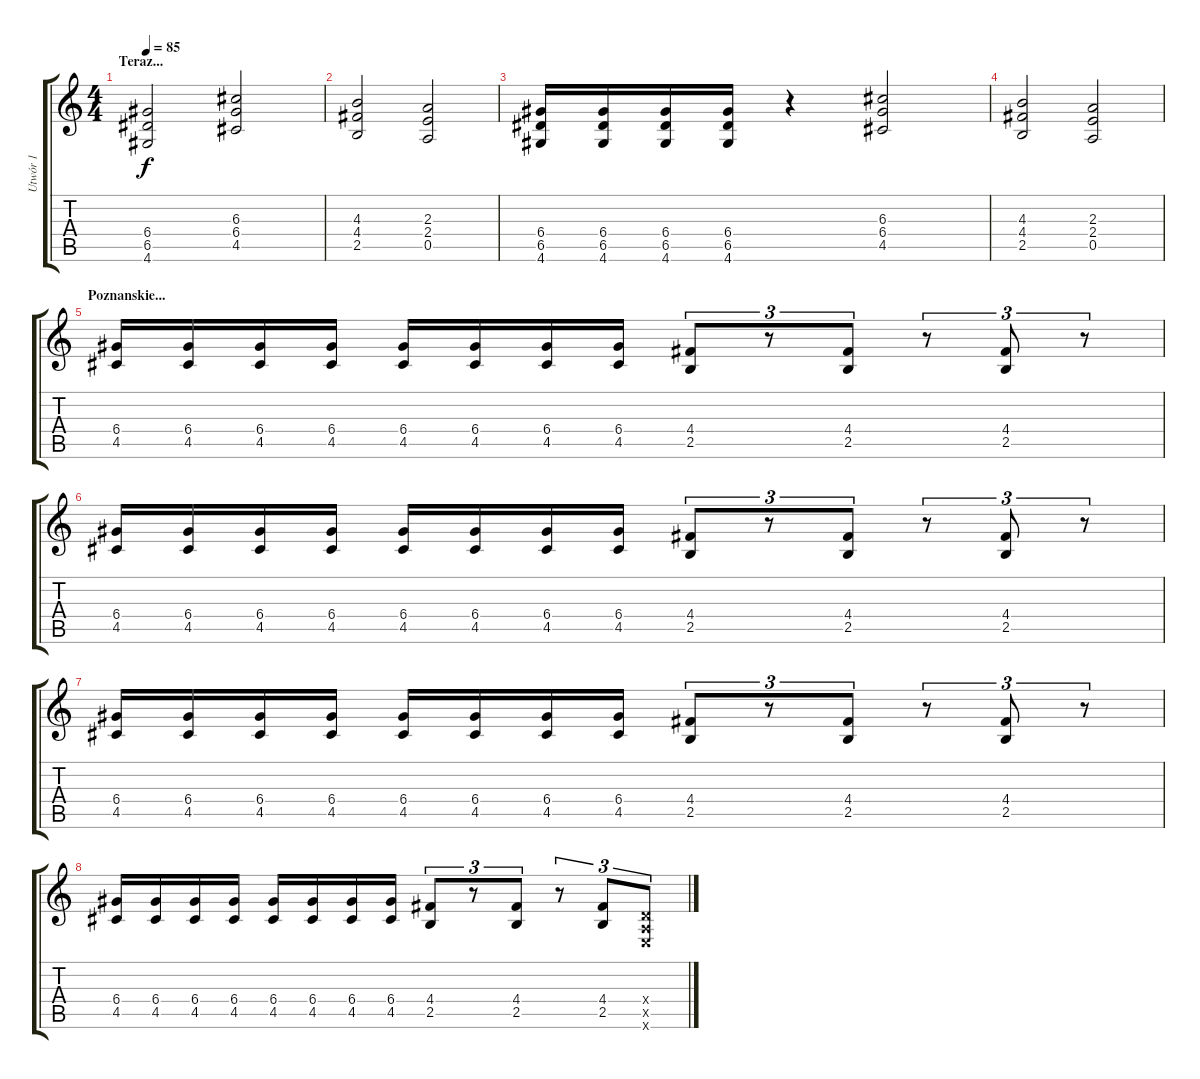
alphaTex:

\track ("Utwór 1" "Utwór 1") {instrument distortionguitar}
\staff {score tabs}
\tuning (E4 B3 G3 D3 A2 E2) {hide}
\ts (4 4)
\section ("" "Teraz...")
\tempo 85
\clef g2
\ks c
(6.4 6.5 4.6).2{dy f} (6.3 6.4 4.5).2 |
(4.3 4.4 2.5).2 (2.3 2.4 0.5).2 |
(6.4 6.5 4.6).16 (6.4 6.5 4.6).16 (6.4 6.5 4.6).16 (6.4 6.5 4.6).16 r.4 (6.3 6.4 4.5).2 |
(4.3 4.4 2.5).2 (2.3 2.4 0.5).2 |
\section ("" "Poznanskie...")
(6.4 4.5).16 (6.4 4.5).16 (6.4 4.5).16 (6.4 4.5).16 (6.4 4.5).16 (6.4 4.5).16 (6.4 4.5).16 (6.4 4.5).16 (4.4 2.5).8{tu (3 2)} r.8{tu (3 2)} (4.4 2.5).8{tu (3 2)} r.8{tu (3 2)} (4.4 2.5).8{tu (3 2)} r.8{tu (3 2)} |
(6.4 4.5).16 (6.4 4.5).16 (6.4 4.5).16 (6.4 4.5).16 (6.4 4.5).16 (6.4 4.5).16 (6.4 4.5).16 (6.4 4.5).16 (4.4 2.5).8{tu (3 2)} r.8{tu (3 2)} (4.4 2.5).8{tu (3 2)} r.8{tu (3 2)} (4.4 2.5).8{tu (3 2)} r.8{tu (3 2)} |
(6.4 4.5).16 (6.4 4.5).16 (6.4 4.5).16 (6.4 4.5).16 (6.4 4.5).16 (6.4 4.5).16 (6.4 4.5).16 (6.4 4.5).16 (4.4 2.5).8{tu (3 2)} r.8{tu (3 2)} (4.4 2.5).8{tu (3 2)} r.8{tu (3 2)} (4.4 2.5).8{tu (3 2)} r.8{tu (3 2)} |
(6.4 4.5).16 (6.4 4.5).16 (6.4 4.5).16 (6.4 4.5).16 (6.4 4.5).16 (6.4 4.5).16 (6.4 4.5).16 (6.4 4.5).16 (4.4 2.5).8{tu (3 2)} r.8{tu (3 2)} (4.4 2.5).8{tu (3 2)} r.8{tu (3 2)} (4.4 2.5).8{tu (3 2)} (0.4{x} 0.5{x} 0.6{x}).8{tu (3 2)}
